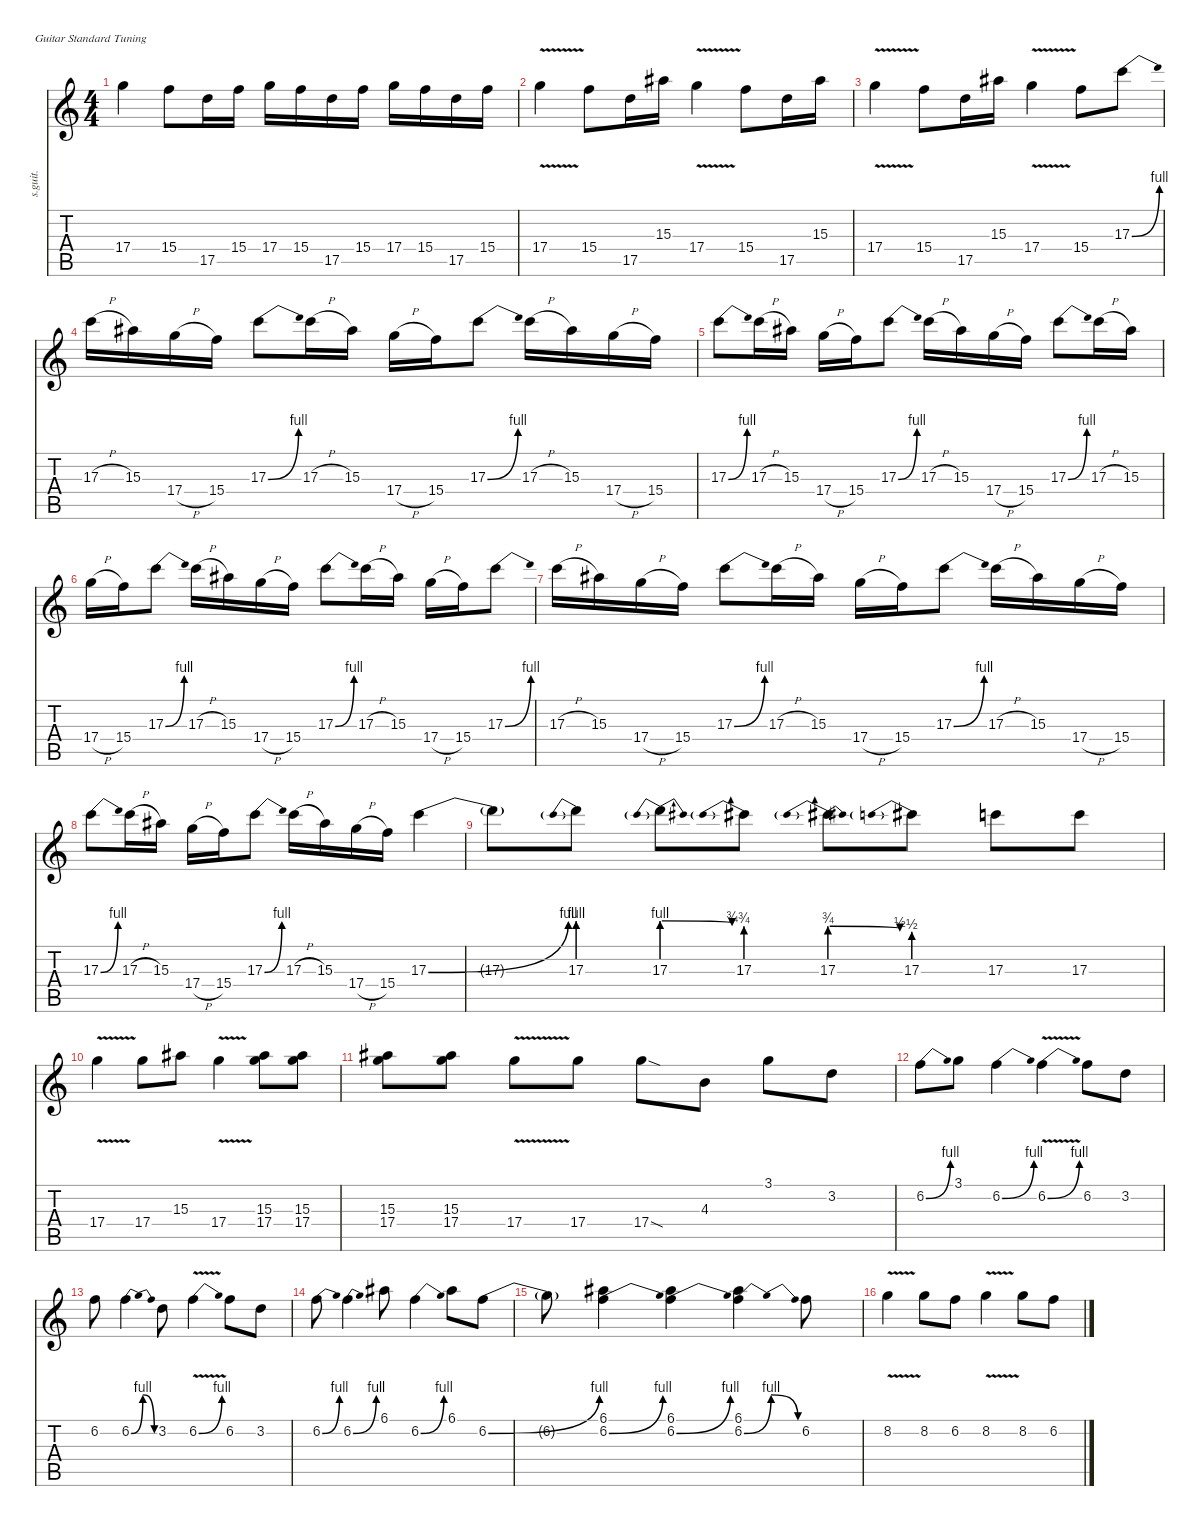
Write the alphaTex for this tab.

\defaultSystemsLayout 4
\hideDynamics
\bracketExtendMode nobrackets
\track ("Allen Collins (Lead Guitar-Right Stereo)" "s.guit.") {instrument distortionguitar}
\staff {score tabs}
\tuning (E4 B3 G3 D3 A2 E2)
\ts (4 4)
\tempo (150 hide)
\clef g2
\ks c
17.4.4{lyrics (0 "") lyrics (1 "") lyrics (2 "") lyrics (3 "") lyrics (4 "") dy f} 15.4.8{lyrics (0 "") lyrics (1 "") lyrics (2 "") lyrics (3 "") lyrics (4 "")} 17.5.16{lyrics (0 "") lyrics (1 "") lyrics (2 "") lyrics (3 "") lyrics (4 "")} 15.4.16{lyrics (0 "") lyrics (1 "") lyrics (2 "") lyrics (3 "") lyrics (4 "")} 17.4.16{lyrics (0 "") lyrics (1 "") lyrics (2 "") lyrics (3 "") lyrics (4 "")} 15.4.16{lyrics (0 "") lyrics (1 "") lyrics (2 "") lyrics (3 "") lyrics (4 "")} 17.5.16{lyrics (0 "") lyrics (1 "") lyrics (2 "") lyrics (3 "") lyrics (4 "")} 15.4.16{lyrics (0 "") lyrics (1 "") lyrics (2 "") lyrics (3 "") lyrics (4 "")} 17.4.16{lyrics (0 "") lyrics (1 "") lyrics (2 "") lyrics (3 "") lyrics (4 "")} 15.4.16{lyrics (0 "") lyrics (1 "") lyrics (2 "") lyrics (3 "") lyrics (4 "")} 17.5.16{lyrics (0 "") lyrics (1 "") lyrics (2 "") lyrics (3 "") lyrics (4 "")} 15.4.16{lyrics (0 "") lyrics (1 "") lyrics (2 "") lyrics (3 "") lyrics (4 "")} |
17.4{v}.4{lyrics (0 "") lyrics (1 "") lyrics (2 "") lyrics (3 "") lyrics (4 "")} 15.4.8{lyrics (0 "") lyrics (1 "") lyrics (2 "") lyrics (3 "") lyrics (4 "")} 17.5.16{lyrics (0 "") lyrics (1 "") lyrics (2 "") lyrics (3 "") lyrics (4 "")} 15.3{acc #}.16{lyrics (0 "") lyrics (1 "") lyrics (2 "") lyrics (3 "") lyrics (4 "")} 17.4{v}.4{lyrics (0 "") lyrics (1 "") lyrics (2 "") lyrics (3 "") lyrics (4 "")} 15.4.8{lyrics (0 "") lyrics (1 "") lyrics (2 "") lyrics (3 "") lyrics (4 "")} 17.5.16{lyrics (0 "") lyrics (1 "") lyrics (2 "") lyrics (3 "") lyrics (4 "")} 15.3{acc #}.16{lyrics (0 "") lyrics (1 "") lyrics (2 "") lyrics (3 "") lyrics (4 "")} |
17.4{v}.4{lyrics (0 "") lyrics (1 "") lyrics (2 "") lyrics (3 "") lyrics (4 "")} 15.4.8{lyrics (0 "") lyrics (1 "") lyrics (2 "") lyrics (3 "") lyrics (4 "")} 17.5.16{lyrics (0 "") lyrics (1 "") lyrics (2 "") lyrics (3 "") lyrics (4 "")} 15.3{acc #}.16{lyrics (0 "") lyrics (1 "") lyrics (2 "") lyrics (3 "") lyrics (4 "")} 17.4{v}.4{lyrics (0 "") lyrics (1 "") lyrics (2 "") lyrics (3 "") lyrics (4 "")} 15.4.8{lyrics (0 "") lyrics (1 "") lyrics (2 "") lyrics (3 "") lyrics (4 "")} 17.3{be (bend 0 0 30 4)}.8{lyrics (0 "") lyrics (1 "") lyrics (2 "") lyrics (3 "") lyrics (4 "")} |
17.3{h}.16{lyrics (0 "") lyrics (1 "") lyrics (2 "") lyrics (3 "") lyrics (4 "")} 15.3{acc #}.16{lyrics (0 "") lyrics (1 "") lyrics (2 "") lyrics (3 "") lyrics (4 "")} 17.4{h}.16{lyrics (0 "") lyrics (1 "") lyrics (2 "") lyrics (3 "") lyrics (4 "")} 15.4.16{lyrics (0 "") lyrics (1 "") lyrics (2 "") lyrics (3 "") lyrics (4 "")} 17.3{be (bend 0 0 30 4)}.8{lyrics (0 "") lyrics (1 "") lyrics (2 "") lyrics (3 "") lyrics (4 "")} 17.3{h}.16{lyrics (0 "") lyrics (1 "") lyrics (2 "") lyrics (3 "") lyrics (4 "")} 15.3{acc #}.16{lyrics (0 "") lyrics (1 "") lyrics (2 "") lyrics (3 "") lyrics (4 "")} 17.4{h}.16{lyrics (0 "") lyrics (1 "") lyrics (2 "") lyrics (3 "") lyrics (4 "")} 15.4.16{lyrics (0 "") lyrics (1 "") lyrics (2 "") lyrics (3 "") lyrics (4 "")} 17.3{be (bend 0 0 30 4)}.8{lyrics (0 "") lyrics (1 "") lyrics (2 "") lyrics (3 "") lyrics (4 "")} 17.3{h}.16{lyrics (0 "") lyrics (1 "") lyrics (2 "") lyrics (3 "") lyrics (4 "")} 15.3{acc #}.16{lyrics (0 "") lyrics (1 "") lyrics (2 "") lyrics (3 "") lyrics (4 "")} 17.4{h}.16{lyrics (0 "") lyrics (1 "") lyrics (2 "") lyrics (3 "") lyrics (4 "")} 15.4.16{lyrics (0 "") lyrics (1 "") lyrics (2 "") lyrics (3 "") lyrics (4 "")} |
17.3{be (bend 0 0 30 4)}.8{lyrics (0 "") lyrics (1 "") lyrics (2 "") lyrics (3 "") lyrics (4 "")} 17.3{h}.16{lyrics (0 "") lyrics (1 "") lyrics (2 "") lyrics (3 "") lyrics (4 "")} 15.3{acc #}.16{lyrics (0 "") lyrics (1 "") lyrics (2 "") lyrics (3 "") lyrics (4 "")} 17.4{h}.16{lyrics (0 "") lyrics (1 "") lyrics (2 "") lyrics (3 "") lyrics (4 "")} 15.4.16{lyrics (0 "") lyrics (1 "") lyrics (2 "") lyrics (3 "") lyrics (4 "")} 17.3{be (bend 0 0 30 4)}.8{lyrics (0 "") lyrics (1 "") lyrics (2 "") lyrics (3 "") lyrics (4 "")} 17.3{h}.16{lyrics (0 "") lyrics (1 "") lyrics (2 "") lyrics (3 "") lyrics (4 "")} 15.3{acc #}.16{lyrics (0 "") lyrics (1 "") lyrics (2 "") lyrics (3 "") lyrics (4 "")} 17.4{h}.16{lyrics (0 "") lyrics (1 "") lyrics (2 "") lyrics (3 "") lyrics (4 "")} 15.4.16{lyrics (0 "") lyrics (1 "") lyrics (2 "") lyrics (3 "") lyrics (4 "")} 17.3{be (bend 0 0 30 4)}.8{lyrics (0 "") lyrics (1 "") lyrics (2 "") lyrics (3 "") lyrics (4 "")} 17.3{h}.16{lyrics (0 "") lyrics (1 "") lyrics (2 "") lyrics (3 "") lyrics (4 "")} 15.3{acc #}.16{lyrics (0 "") lyrics (1 "") lyrics (2 "") lyrics (3 "") lyrics (4 "")} |
17.4{h}.16{lyrics (0 "") lyrics (1 "") lyrics (2 "") lyrics (3 "") lyrics (4 "")} 15.4.16{lyrics (0 "") lyrics (1 "") lyrics (2 "") lyrics (3 "") lyrics (4 "")} 17.3{be (bend 0 0 30 4)}.8{lyrics (0 "") lyrics (1 "") lyrics (2 "") lyrics (3 "") lyrics (4 "")} 17.3{h}.16{lyrics (0 "") lyrics (1 "") lyrics (2 "") lyrics (3 "") lyrics (4 "")} 15.3{acc #}.16{lyrics (0 "") lyrics (1 "") lyrics (2 "") lyrics (3 "") lyrics (4 "")} 17.4{h}.16{lyrics (0 "") lyrics (1 "") lyrics (2 "") lyrics (3 "") lyrics (4 "")} 15.4.16{lyrics (0 "") lyrics (1 "") lyrics (2 "") lyrics (3 "") lyrics (4 "")} 17.3{be (bend 0 0 30 4)}.8{lyrics (0 "") lyrics (1 "") lyrics (2 "") lyrics (3 "") lyrics (4 "")} 17.3{h}.16{lyrics (0 "") lyrics (1 "") lyrics (2 "") lyrics (3 "") lyrics (4 "")} 15.3{acc #}.16{lyrics (0 "") lyrics (1 "") lyrics (2 "") lyrics (3 "") lyrics (4 "")} 17.4{h}.16{lyrics (0 "") lyrics (1 "") lyrics (2 "") lyrics (3 "") lyrics (4 "")} 15.4.16{lyrics (0 "") lyrics (1 "") lyrics (2 "") lyrics (3 "") lyrics (4 "")} 17.3{be (bend 0 0 30 4)}.8{lyrics (0 "") lyrics (1 "") lyrics (2 "") lyrics (3 "") lyrics (4 "")} |
17.3{h}.16{lyrics (0 "") lyrics (1 "") lyrics (2 "") lyrics (3 "") lyrics (4 "")} 15.3{acc #}.16{lyrics (0 "") lyrics (1 "") lyrics (2 "") lyrics (3 "") lyrics (4 "")} 17.4{h}.16{lyrics (0 "") lyrics (1 "") lyrics (2 "") lyrics (3 "") lyrics (4 "")} 15.4.16{lyrics (0 "") lyrics (1 "") lyrics (2 "") lyrics (3 "") lyrics (4 "")} 17.3{be (bend 0 0 30 4)}.8{lyrics (0 "") lyrics (1 "") lyrics (2 "") lyrics (3 "") lyrics (4 "")} 17.3{h}.16{lyrics (0 "") lyrics (1 "") lyrics (2 "") lyrics (3 "") lyrics (4 "")} 15.3{acc #}.16{lyrics (0 "") lyrics (1 "") lyrics (2 "") lyrics (3 "") lyrics (4 "")} 17.4{h}.16{lyrics (0 "") lyrics (1 "") lyrics (2 "") lyrics (3 "") lyrics (4 "")} 15.4.16{lyrics (0 "") lyrics (1 "") lyrics (2 "") lyrics (3 "") lyrics (4 "")} 17.3{be (bend 0 0 30 4)}.8{lyrics (0 "") lyrics (1 "") lyrics (2 "") lyrics (3 "") lyrics (4 "")} 17.3{h}.16{lyrics (0 "") lyrics (1 "") lyrics (2 "") lyrics (3 "") lyrics (4 "")} 15.3{acc #}.16{lyrics (0 "") lyrics (1 "") lyrics (2 "") lyrics (3 "") lyrics (4 "")} 17.4{h}.16{lyrics (0 "") lyrics (1 "") lyrics (2 "") lyrics (3 "") lyrics (4 "")} 15.4.16{lyrics (0 "") lyrics (1 "") lyrics (2 "") lyrics (3 "") lyrics (4 "")} |
17.3{be (bend 0 0 30 4)}.8{lyrics (0 "") lyrics (1 "") lyrics (2 "") lyrics (3 "") lyrics (4 "")} 17.3{h}.16{lyrics (0 "") lyrics (1 "") lyrics (2 "") lyrics (3 "") lyrics (4 "")} 15.3{acc #}.16{lyrics (0 "") lyrics (1 "") lyrics (2 "") lyrics (3 "") lyrics (4 "")} 17.4{h}.16{lyrics (0 "") lyrics (1 "") lyrics (2 "") lyrics (3 "") lyrics (4 "")} 15.4.16{lyrics (0 "") lyrics (1 "") lyrics (2 "") lyrics (3 "") lyrics (4 "")} 17.3{be (bend 0 0 30 4)}.8{lyrics (0 "") lyrics (1 "") lyrics (2 "") lyrics (3 "") lyrics (4 "")} 17.3{h}.16{lyrics (0 "") lyrics (1 "") lyrics (2 "") lyrics (3 "") lyrics (4 "")} 15.3{acc #}.16{lyrics (0 "") lyrics (1 "") lyrics (2 "") lyrics (3 "") lyrics (4 "")} 17.4{h}.16{lyrics (0 "") lyrics (1 "") lyrics (2 "") lyrics (3 "") lyrics (4 "")} 15.4.16{lyrics (0 "") lyrics (1 "") lyrics (2 "") lyrics (3 "") lyrics (4 "")} 17.3{be (bend 0 0 30 4)}.4{lyrics (0 "") lyrics (1 "") lyrics (2 "") lyrics (3 "") lyrics (4 "")} |
17.3{t}.8{lyrics (0 "") lyrics (1 "") lyrics (2 "") lyrics (3 "") lyrics (4 "")} 17.3{be (prebend 0 4 60 4)}.8{lyrics (0 "") lyrics (1 "") lyrics (2 "") lyrics (3 "") lyrics (4 "")} 17.3{be (prebendrelease 0 4 40.199999999999996 3)}.8{lyrics (0 "") lyrics (1 "") lyrics (2 "") lyrics (3 "") lyrics (4 "")} 17.3{be (prebend 0 3 60 3)}.8{lyrics (0 "") lyrics (1 "") lyrics (2 "") lyrics (3 "") lyrics (4 "")} 17.3{be (prebendrelease 0 3 40.199999999999996 2)}.8{lyrics (0 "") lyrics (1 "") lyrics (2 "") lyrics (3 "") lyrics (4 "")} 17.3{be (prebend 0 2 60 2)}.8{lyrics (0 "") lyrics (1 "") lyrics (2 "") lyrics (3 "") lyrics (4 "")} 17.3.8{lyrics (0 "") lyrics (1 "") lyrics (2 "") lyrics (3 "") lyrics (4 "")} 17.3.8{lyrics (0 "") lyrics (1 "") lyrics (2 "") lyrics (3 "") lyrics (4 "")} |
17.4{v}.4{lyrics (0 "") lyrics (1 "") lyrics (2 "") lyrics (3 "") lyrics (4 "")} 17.4.8{lyrics (0 "") lyrics (1 "") lyrics (2 "") lyrics (3 "") lyrics (4 "")} 15.3{acc #}.8{lyrics (0 "") lyrics (1 "") lyrics (2 "") lyrics (3 "") lyrics (4 "")} 17.4{v}.4{lyrics (0 "") lyrics (1 "") lyrics (2 "") lyrics (3 "") lyrics (4 "")} (15.3{acc #} 17.4).8{lyrics (0 "") lyrics (1 "") lyrics (2 "") lyrics (3 "") lyrics (4 "")} (15.3{acc #} 17.4).8{lyrics (0 "") lyrics (1 "") lyrics (2 "") lyrics (3 "") lyrics (4 "")} |
(15.3{acc #} 17.4).8{lyrics (0 "") lyrics (1 "") lyrics (2 "") lyrics (3 "") lyrics (4 "")} (15.3{acc #} 17.4).8{lyrics (0 "") lyrics (1 "") lyrics (2 "") lyrics (3 "") lyrics (4 "")} 17.4{v}.8{lyrics (0 "") lyrics (1 "") lyrics (2 "") lyrics (3 "") lyrics (4 "")} 17.4.8{lyrics (0 "") lyrics (1 "") lyrics (2 "") lyrics (3 "") lyrics (4 "")} 17.4{sod}.8{lyrics (0 "") lyrics (1 "") lyrics (2 "") lyrics (3 "") lyrics (4 "")} 4.3.8{lyrics (0 "") lyrics (1 "") lyrics (2 "") lyrics (3 "") lyrics (4 "")} 3.1.8{lyrics (0 "") lyrics (1 "") lyrics (2 "") lyrics (3 "") lyrics (4 "")} 3.2.8{lyrics (0 "") lyrics (1 "") lyrics (2 "") lyrics (3 "") lyrics (4 "")} |
6.2{be (bend 0 0 30 4)}.8{lyrics (0 "") lyrics (1 "") lyrics (2 "") lyrics (3 "") lyrics (4 "")} 3.1.8{lyrics (0 "") lyrics (1 "") lyrics (2 "") lyrics (3 "") lyrics (4 "")} 6.2{be (bend 0 0 30 4)}.4{lyrics (0 "") lyrics (1 "") lyrics (2 "") lyrics (3 "") lyrics (4 "")} 6.2{be (bend 0 0 30 4) v}.4{lyrics (0 "") lyrics (1 "") lyrics (2 "") lyrics (3 "") lyrics (4 "")} 6.2.8{lyrics (0 "") lyrics (1 "") lyrics (2 "") lyrics (3 "") lyrics (4 "")} 3.2.8{lyrics (0 "") lyrics (1 "") lyrics (2 "") lyrics (3 "") lyrics (4 "")} |
6.2.8{lyrics (0 "") lyrics (1 "") lyrics (2 "") lyrics (3 "") lyrics (4 "")} 6.2{be (bendrelease 0 0 30 4 30 4 60 0)}.4{lyrics (0 "") lyrics (1 "") lyrics (2 "") lyrics (3 "") lyrics (4 "")} 3.2.8{lyrics (0 "") lyrics (1 "") lyrics (2 "") lyrics (3 "") lyrics (4 "")} 6.2{be (bend 0 0 30 4) v}.4{lyrics (0 "") lyrics (1 "") lyrics (2 "") lyrics (3 "") lyrics (4 "")} 6.2.8{lyrics (0 "") lyrics (1 "") lyrics (2 "") lyrics (3 "") lyrics (4 "")} 3.2.8{lyrics (0 "") lyrics (1 "") lyrics (2 "") lyrics (3 "") lyrics (4 "")} |
6.2{be (bend 0 0 30 4)}.8{lyrics (0 "") lyrics (1 "") lyrics (2 "") lyrics (3 "") lyrics (4 "")} 6.2{be (bend 0 0 30 4)}.4{lyrics (0 "") lyrics (1 "") lyrics (2 "") lyrics (3 "") lyrics (4 "")} 6.1{acc #}.8{lyrics (0 "") lyrics (1 "") lyrics (2 "") lyrics (3 "") lyrics (4 "")} 6.2{be (bend 0 0 30 4)}.4{lyrics (0 "") lyrics (1 "") lyrics (2 "") lyrics (3 "") lyrics (4 "")} 6.1{acc #}.8{lyrics (0 "") lyrics (1 "") lyrics (2 "") lyrics (3 "") lyrics (4 "")} 6.2{be (bend 0 0 30 4)}.8{lyrics (0 "") lyrics (1 "") lyrics (2 "") lyrics (3 "") lyrics (4 "")} |
6.2{t}.8{lyrics (0 "") lyrics (1 "") lyrics (2 "") lyrics (3 "") lyrics (4 "")} (6.1{acc #} 6.2{be (bend 0 0 30 4)}).4{lyrics (0 "") lyrics (1 "") lyrics (2 "") lyrics (3 "") lyrics (4 "")} (6.1{acc #} 6.2{be (bend 0 0 30 4)}).4{lyrics (0 "") lyrics (1 "") lyrics (2 "") lyrics (3 "") lyrics (4 "")} (6.1{acc #} 6.2{be (bendrelease 0 0 30 4 30 4 60 0)}).4{lyrics (0 "") lyrics (1 "") lyrics (2 "") lyrics (3 "") lyrics (4 "")} 6.2.8{lyrics (0 "") lyrics (1 "") lyrics (2 "") lyrics (3 "") lyrics (4 "")} |
8.2{v}.4{lyrics (0 "") lyrics (1 "") lyrics (2 "") lyrics (3 "") lyrics (4 "")} 8.2.8{lyrics (0 "") lyrics (1 "") lyrics (2 "") lyrics (3 "") lyrics (4 "")} 6.2.8{lyrics (0 "") lyrics (1 "") lyrics (2 "") lyrics (3 "") lyrics (4 "")} 8.2{v}.4{lyrics (0 "") lyrics (1 "") lyrics (2 "") lyrics (3 "") lyrics (4 "")} 8.2.8{lyrics (0 "") lyrics (1 "") lyrics (2 "") lyrics (3 "") lyrics (4 "")} 6.2.8{lyrics (0 "") lyrics (1 "") lyrics (2 "") lyrics (3 "") lyrics (4 "")}
